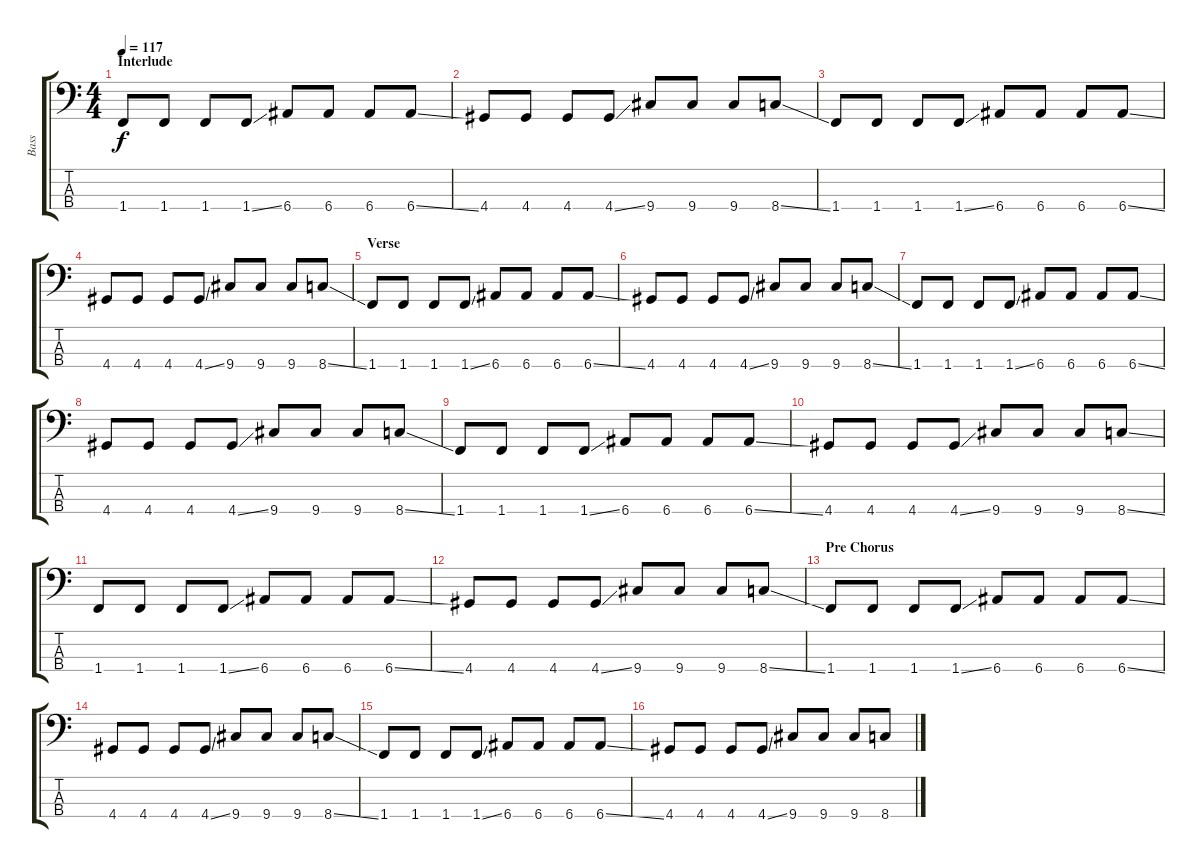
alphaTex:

\track ("Bass" "Bass") {instrument electricbassfinger}
\staff {score tabs}
\tuning (G2 D2 A1 E1) {hide}
\ts (4 4)
\section ("" "Interlude")
\tempo 117
\clef f4
\ks c
1.4.8{dy f} 1.4.8 1.4.8 1.4{ss}.8 6.4.8 6.4.8 6.4.8 6.4{ss}.8 |
4.4.8 4.4.8 4.4.8 4.4{ss}.8 9.4.8 9.4.8 9.4.8 8.4{ss}.8 |
1.4.8 1.4.8 1.4.8 1.4{ss}.8 6.4.8 6.4.8 6.4.8 6.4{ss}.8 |
4.4.8 4.4.8 4.4.8 4.4{ss}.8 9.4.8 9.4.8 9.4.8 8.4{ss}.8 |
\section ("" "Verse")
1.4.8 1.4.8 1.4.8 1.4{ss}.8 6.4.8 6.4.8 6.4.8 6.4{ss}.8 |
4.4.8 4.4.8 4.4.8 4.4{ss}.8 9.4.8 9.4.8 9.4.8 8.4{ss}.8 |
1.4.8 1.4.8 1.4.8 1.4{ss}.8 6.4.8 6.4.8 6.4.8 6.4{ss}.8 |
4.4.8 4.4.8 4.4.8 4.4{ss}.8 9.4.8 9.4.8 9.4.8 8.4{ss}.8 |
1.4.8 1.4.8 1.4.8 1.4{ss}.8 6.4.8 6.4.8 6.4.8 6.4{ss}.8 |
4.4.8 4.4.8 4.4.8 4.4{ss}.8 9.4.8 9.4.8 9.4.8 8.4{ss}.8 |
1.4.8 1.4.8 1.4.8 1.4{ss}.8 6.4.8 6.4.8 6.4.8 6.4{ss}.8 |
4.4.8 4.4.8 4.4.8 4.4{ss}.8 9.4.8 9.4.8 9.4.8 8.4{ss}.8 |
\section ("" "Pre Chorus")
1.4.8 1.4.8 1.4.8 1.4{ss}.8 6.4.8 6.4.8 6.4.8 6.4{ss}.8 |
4.4.8 4.4.8 4.4.8 4.4{ss}.8 9.4.8 9.4.8 9.4.8 8.4{ss}.8 |
1.4.8 1.4.8 1.4.8 1.4{ss}.8 6.4.8 6.4.8 6.4.8 6.4{ss}.8 |
4.4.8 4.4.8 4.4.8 4.4{ss}.8 9.4.8 9.4.8 9.4.8 8.4{ss}.8
